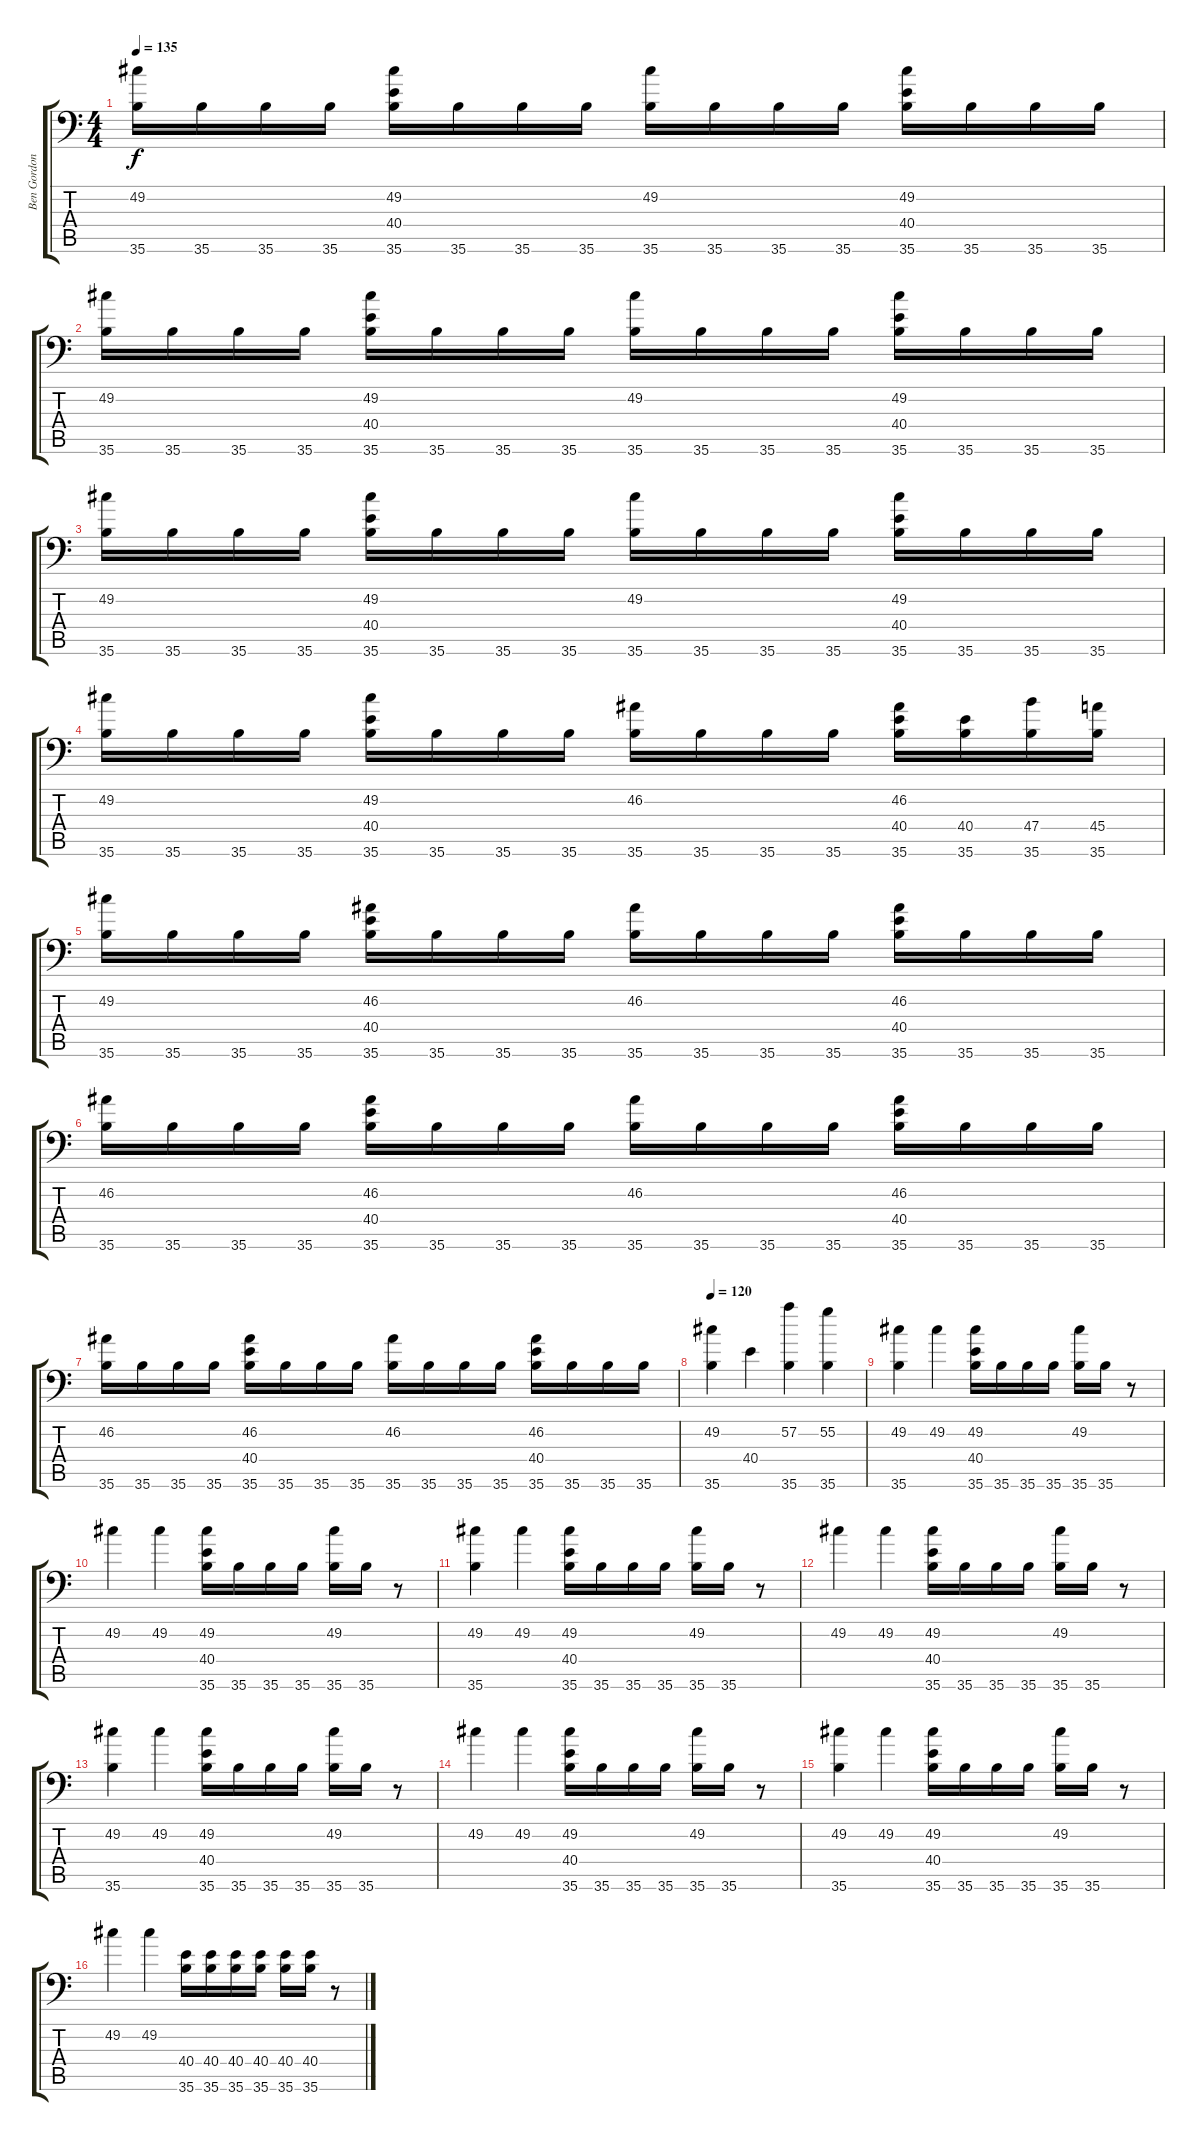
\track ("Ben Gordon" "Ben Gordon") {instrument acousticgrandpiano}
\staff {score tabs}
\tuning (C-1 C-1 C-1 C-1 C-1 C-1) {hide}
\ts (4 4)
\tempo 135
\clef f4
\ks c
(49.2 35.6).16{dy f} 35.6.16 35.6.16 35.6.16 (49.2 40.4 35.6).16 35.6.16 35.6.16 35.6.16 (49.2 35.6).16 35.6.16 35.6.16 35.6.16 (49.2 40.4 35.6).16 35.6.16 35.6.16 35.6.16 |
(49.2 35.6).16 35.6.16 35.6.16 35.6.16 (49.2 40.4 35.6).16 35.6.16 35.6.16 35.6.16 (49.2 35.6).16 35.6.16 35.6.16 35.6.16 (49.2 40.4 35.6).16 35.6.16 35.6.16 35.6.16 |
(49.2 35.6).16 35.6.16 35.6.16 35.6.16 (49.2 40.4 35.6).16 35.6.16 35.6.16 35.6.16 (49.2 35.6).16 35.6.16 35.6.16 35.6.16 (49.2 40.4 35.6).16 35.6.16 35.6.16 35.6.16 |
(49.2 35.6).16 35.6.16 35.6.16 35.6.16 (49.2 40.4 35.6).16 35.6.16 35.6.16 35.6.16 (46.2 35.6).16 35.6.16 35.6.16 35.6.16 (46.2 40.4 35.6).16 (40.4 35.6).16 (47.4 35.6).16 (45.4 35.6).16 |
(49.2 35.6).16 35.6.16 35.6.16 35.6.16 (46.2 40.4 35.6).16 35.6.16 35.6.16 35.6.16 (46.2 35.6).16 35.6.16 35.6.16 35.6.16 (46.2 40.4 35.6).16 35.6.16 35.6.16 35.6.16 |
(46.2 35.6).16 35.6.16 35.6.16 35.6.16 (46.2 40.4 35.6).16 35.6.16 35.6.16 35.6.16 (46.2 35.6).16 35.6.16 35.6.16 35.6.16 (46.2 40.4 35.6).16 35.6.16 35.6.16 35.6.16 |
(46.2 35.6).16 35.6.16 35.6.16 35.6.16 (46.2 40.4 35.6).16 35.6.16 35.6.16 35.6.16 (46.2 35.6).16 35.6.16 35.6.16 35.6.16 (46.2 40.4 35.6).16 35.6.16 35.6.16 35.6.16 |
\tempo 120
(49.2 35.6).4 40.4.4 (57.2 35.6).4 (55.2 35.6).4 |
(49.2 35.6).4 49.2.4 (49.2 40.4 35.6).16 35.6.16 35.6.16 35.6.16 (49.2 35.6).16 35.6.16 r.8 |
49.2.4 49.2.4 (49.2 40.4 35.6).16 35.6.16 35.6.16 35.6.16 (49.2 35.6).16 35.6.16 r.8 |
(49.2 35.6).4 49.2.4 (49.2 40.4 35.6).16 35.6.16 35.6.16 35.6.16 (49.2 35.6).16 35.6.16 r.8 |
49.2.4 49.2.4 (49.2 40.4 35.6).16 35.6.16 35.6.16 35.6.16 (49.2 35.6).16 35.6.16 r.8 |
(49.2 35.6).4 49.2.4 (49.2 40.4 35.6).16 35.6.16 35.6.16 35.6.16 (49.2 35.6).16 35.6.16 r.8 |
49.2.4 49.2.4 (49.2 40.4 35.6).16 35.6.16 35.6.16 35.6.16 (49.2 35.6).16 35.6.16 r.8 |
(49.2 35.6).4 49.2.4 (49.2 40.4 35.6).16 35.6.16 35.6.16 35.6.16 (49.2 35.6).16 35.6.16 r.8 |
49.2.4 49.2.4 (40.4 35.6).16 (40.4 35.6).16 (40.4 35.6).16 (40.4 35.6).16 (40.4 35.6).16 (40.4 35.6).16 r.8
